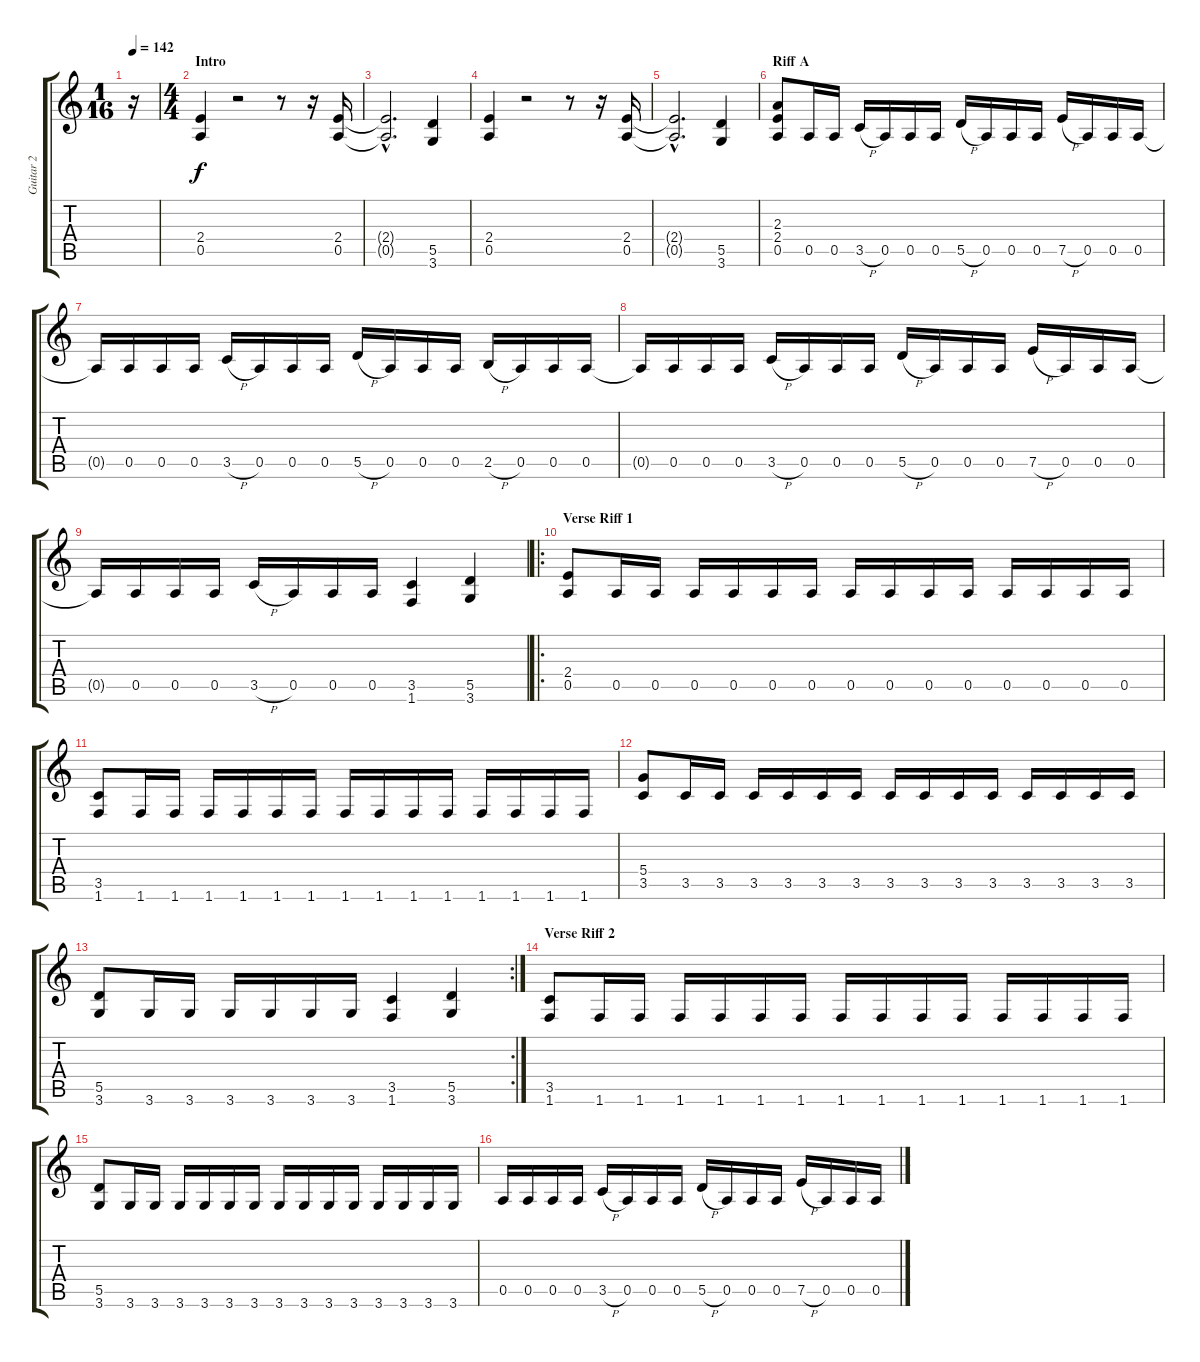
\track ("Guitar 2" "Guitar 2") {instrument overdrivenguitar}
\staff {score tabs}
\tuning (E4 B3 G3 D3 A2 E2) {hide}
\ts (1 16)
\tempo 142
\clef g2
\ks c
r.16{dy f instrument overdrivenguitar} |
\ts (4 4)
\section ("" "Intro")
(2.4 0.5).4 r.2 r.8 r.16 (2.4 0.5).16 |
(2.4{hac t} 0.5{hac t}).2{d} (5.5 3.6).4 |
(2.4 0.5).4 r.2 r.8 r.16 (2.4 0.5).16 |
(2.4{hac t} 0.5{hac t}).2{d} (5.5 3.6).4 |
\section ("" "Riff A")
(2.3 2.4 0.5).8 0.5.16 0.5.16 3.5{h}.16 0.5.16 0.5.16 0.5.16 5.5{h}.16 0.5.16 0.5.16 0.5.16 7.5{h}.16 0.5.16 0.5.16 0.5.16 |
0.5{t}.16 0.5.16 0.5.16 0.5.16 3.5{h}.16 0.5.16 0.5.16 0.5.16 5.5{h}.16 0.5.16 0.5.16 0.5.16 2.5{h}.16 0.5.16 0.5.16 0.5.16 |
0.5{t}.16 0.5.16 0.5.16 0.5.16 3.5{h}.16 0.5.16 0.5.16 0.5.16 5.5{h}.16 0.5.16 0.5.16 0.5.16 7.5{h}.16 0.5.16 0.5.16 0.5.16 |
0.5{t}.16 0.5.16 0.5.16 0.5.16 3.5{h}.16 0.5.16 0.5.16 0.5.16 (3.5 1.6).4 (5.5 3.6).4 |
\ro
\section ("" "Verse Riff 1")
(2.4 0.5).8 0.5.16 0.5.16 0.5.16 0.5.16 0.5.16 0.5.16 0.5.16 0.5.16 0.5.16 0.5.16 0.5.16 0.5.16 0.5.16 0.5.16 |
(3.5 1.6).8 1.6.16 1.6.16 1.6.16 1.6.16 1.6.16 1.6.16 1.6.16 1.6.16 1.6.16 1.6.16 1.6.16 1.6.16 1.6.16 1.6.16 |
(5.4 3.5).8 3.5.16 3.5.16 3.5.16 3.5.16 3.5.16 3.5.16 3.5.16 3.5.16 3.5.16 3.5.16 3.5.16 3.5.16 3.5.16 3.5.16 |
\rc 2
(5.5 3.6).8 3.6.16 3.6.16 3.6.16 3.6.16 3.6.16 3.6.16 (3.5 1.6).4 (5.5 3.6).4 |
\section ("" "Verse Riff 2")
(3.5 1.6).8 1.6.16 1.6.16 1.6.16 1.6.16 1.6.16 1.6.16 1.6.16 1.6.16 1.6.16 1.6.16 1.6.16 1.6.16 1.6.16 1.6.16 |
(5.5 3.6).8 3.6.16 3.6.16 3.6.16 3.6.16 3.6.16 3.6.16 3.6.16 3.6.16 3.6.16 3.6.16 3.6.16 3.6.16 3.6.16 3.6.16 |
0.5.16 0.5.16 0.5.16 0.5.16 3.5{h}.16 0.5.16 0.5.16 0.5.16 5.5{h}.16 0.5.16 0.5.16 0.5.16 7.5{h}.16 0.5.16 0.5.16 0.5.16
